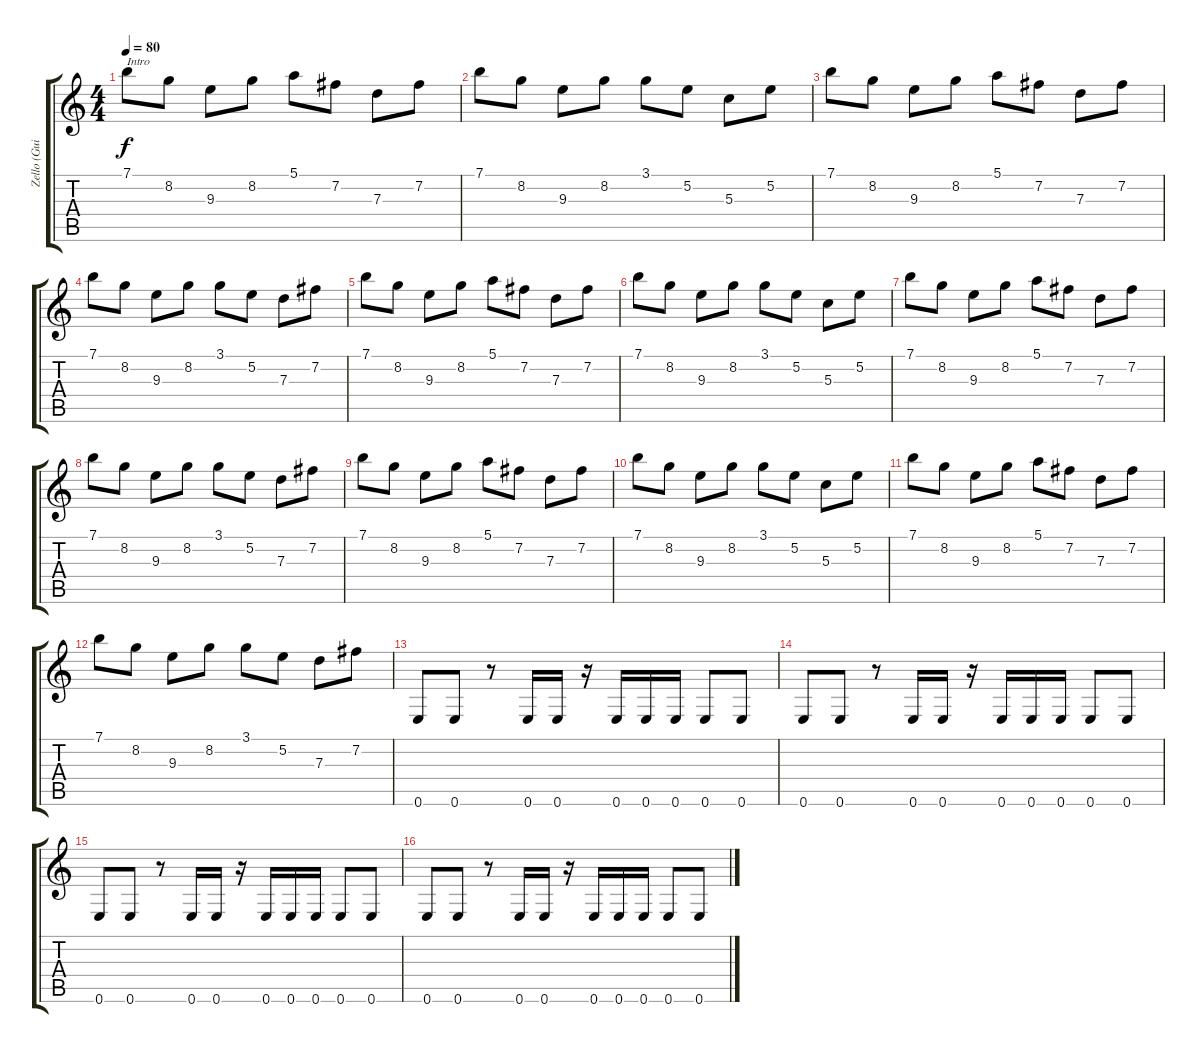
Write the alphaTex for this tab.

\track ("Zello (Guitar 2)" "Zello (Gui") {instrument distortionguitar}
\staff {score tabs}
\tuning (E4 B3 G3 D3 A2 E2) {hide}
\ts (4 4)
\tempo 80
\clef g2
\ks c
7.1.8{txt "Intro" dy f instrument electricguitarclean} 8.2.8 9.3.8 8.2.8 5.1.8 7.2.8 7.3.8 7.2.8 |
7.1.8 8.2.8 9.3.8 8.2.8 3.1.8 5.2.8 5.3.8 5.2.8 |
7.1.8 8.2.8 9.3.8 8.2.8 5.1.8 7.2.8 7.3.8 7.2.8 |
7.1.8 8.2.8 9.3.8 8.2.8 3.1.8 5.2.8 7.3.8 7.2.8 |
7.1.8 8.2.8 9.3.8 8.2.8 5.1.8 7.2.8 7.3.8 7.2.8 |
7.1.8 8.2.8 9.3.8 8.2.8 3.1.8 5.2.8 5.3.8 5.2.8 |
7.1.8 8.2.8 9.3.8 8.2.8 5.1.8 7.2.8 7.3.8 7.2.8 |
7.1.8 8.2.8 9.3.8 8.2.8 3.1.8 5.2.8 7.3.8 7.2.8 |
7.1.8 8.2.8 9.3.8 8.2.8 5.1.8 7.2.8 7.3.8 7.2.8 |
7.1.8 8.2.8 9.3.8 8.2.8 3.1.8 5.2.8 5.3.8 5.2.8 |
7.1.8 8.2.8 9.3.8 8.2.8 5.1.8 7.2.8 7.3.8 7.2.8 |
7.1.8 8.2.8 9.3.8 8.2.8 3.1.8 5.2.8 7.3.8 7.2.8 |
0.6.8{instrument distortionguitar} 0.6.8 r.8 0.6.16 0.6.16 r.16 0.6.16 0.6.16 0.6.16 0.6.8 0.6.8 |
0.6.8 0.6.8 r.8 0.6.16 0.6.16 r.16 0.6.16 0.6.16 0.6.16 0.6.8 0.6.8 |
0.6.8 0.6.8 r.8 0.6.16 0.6.16 r.16 0.6.16 0.6.16 0.6.16 0.6.8 0.6.8 |
0.6.8 0.6.8 r.8 0.6.16 0.6.16 r.16 0.6.16 0.6.16 0.6.16 0.6.8 0.6.8
